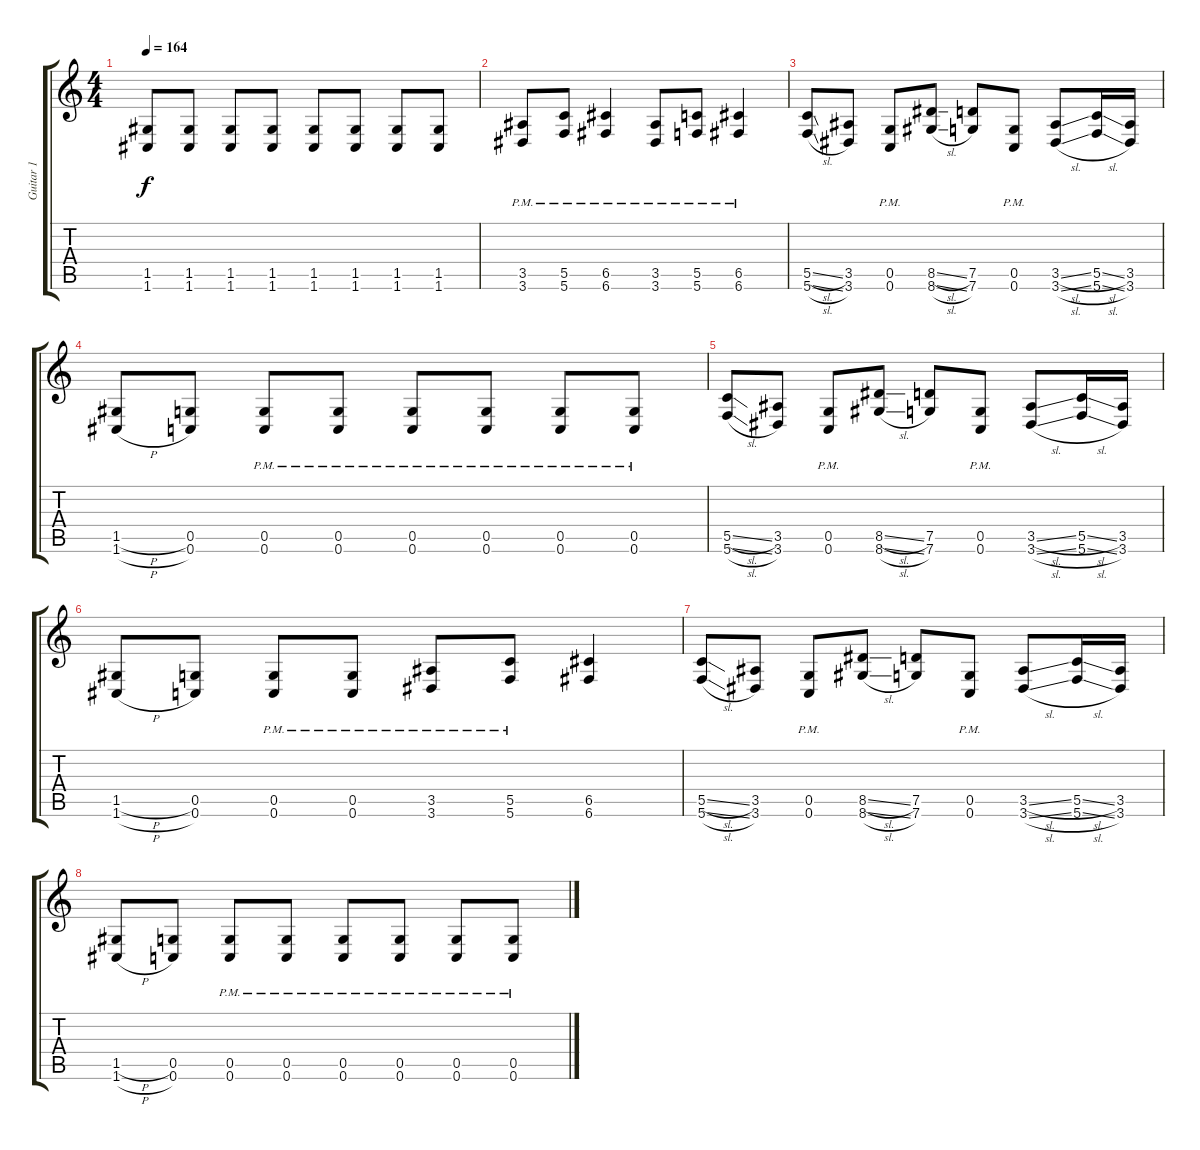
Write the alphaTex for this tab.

\track ("Guitar 1" "Guitar 1") {instrument distortionguitar}
\staff {score tabs}
\tuning (D4 A3 F3 C3 G2 C2) {hide}
\ts (4 4)
\tempo 164
\clef g2
\ks c
(1.5 1.6).8{dy f} (1.5 1.6).8 (1.5 1.6).8 (1.5 1.6).8 (1.5 1.6).8 (1.5 1.6).8 (1.5 1.6).8 (1.5 1.6).8 |
(3.5{pm} 3.6{pm}).8 (5.5{pm} 5.6{pm}).8 (6.5{pm} 6.6{pm}).4 (3.5{pm} 3.6{pm}).8 (5.5{pm} 5.6{pm}).8 (6.5{pm} 6.6{pm}).4 |
(5.5{sl} 5.6{sl}).8 (3.5 3.6).8 (0.5{pm} 0.6{pm}).8 (8.5{sl} 8.6{sl}).8 (7.5 7.6).8 (0.5{pm} 0.6{pm}).8 (3.5{sl} 3.6{sl}).8 (5.5{sl} 5.6{sl}).16 (3.5 3.6).16 |
(1.5{h} 1.6{h}).8 (0.5 0.6).8 (0.5{pm} 0.6{pm}).8 (0.5{pm} 0.6{pm}).8 (0.5{pm} 0.6{pm}).8 (0.5{pm} 0.6{pm}).8 (0.5{pm} 0.6{pm}).8 (0.5{pm} 0.6{pm}).8 |
(5.5{sl} 5.6{sl}).8 (3.5 3.6).8 (0.5{pm} 0.6{pm}).8 (8.5{sl} 8.6{sl}).8 (7.5 7.6).8 (0.5{pm} 0.6{pm}).8 (3.5{sl} 3.6{sl}).8 (5.5{sl} 5.6{sl}).16 (3.5 3.6).16 |
(1.5{h} 1.6{h}).8 (0.5 0.6).8 (0.5{pm} 0.6{pm}).8 (0.5{pm} 0.6{pm}).8 (3.5{pm} 3.6{pm}).8 (5.5{pm} 5.6{pm}).8 (6.5 6.6).4 |
(5.5{sl} 5.6{sl}).8 (3.5 3.6).8 (0.5{pm} 0.6{pm}).8 (8.5{sl} 8.6{sl}).8 (7.5 7.6).8 (0.5{pm} 0.6{pm}).8 (3.5{sl} 3.6{sl}).8 (5.5{sl} 5.6{sl}).16 (3.5 3.6).16 |
(1.5{h} 1.6{h}).8 (0.5 0.6).8 (0.5{pm} 0.6{pm}).8 (0.5{pm} 0.6{pm}).8 (0.5{pm} 0.6{pm}).8 (0.5{pm} 0.6{pm}).8 (0.5{pm} 0.6{pm}).8 (0.5{pm} 0.6{pm}).8
